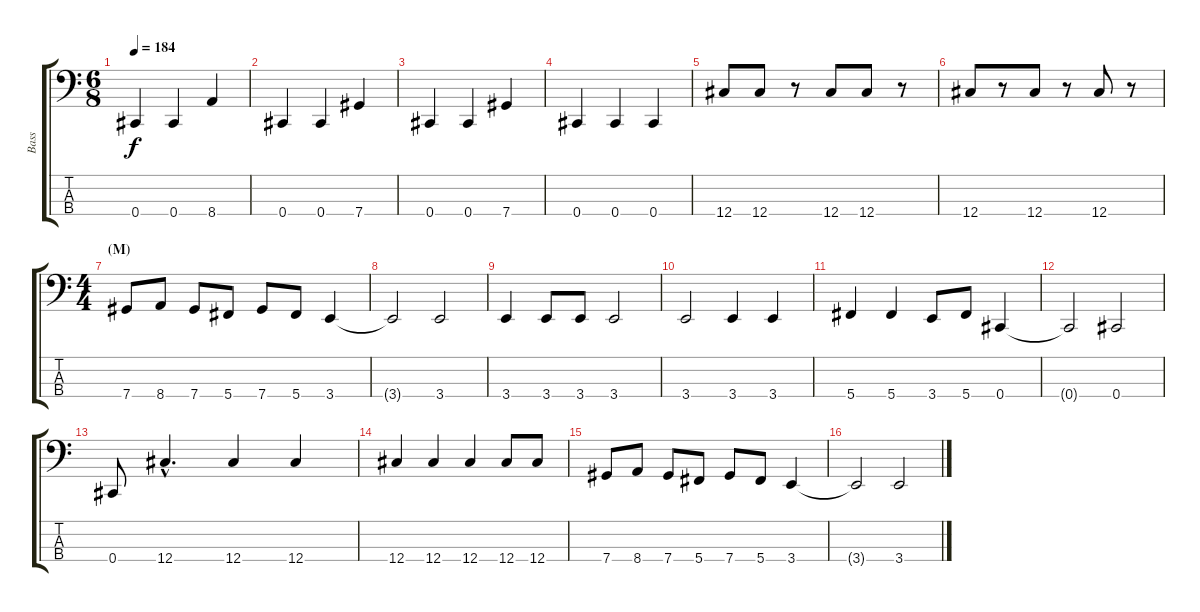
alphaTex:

\track ("Bass" "Bass") {instrument electricbassfinger}
\staff {score tabs}
\tuning (Gb2 Db2 Ab1 Db1) {hide}
\ts (6 8)
\tempo 184
\clef f4
\ks c
0.4.4{dy f} 0.4.4 8.4.4 |
0.4.4 0.4.4 7.4.4 |
0.4.4 0.4.4 7.4.4 |
0.4.4 0.4.4 0.4.4 |
12.4.8 12.4.8 r.8 12.4.8 12.4.8 r.8 |
12.4.8 r.8 12.4.8 r.8 12.4.8 r.8 |
\ts (4 4)
\section ("" "(M)")
7.4.8 8.4.8 7.4.8 5.4.8 7.4.8 5.4.8 3.4.4 |
3.4{t}.2 3.4.2 |
3.4.4 3.4.8 3.4.8 3.4.2 |
3.4.2 3.4.4 3.4.4 |
5.4.4 5.4.4 3.4.8 5.4.8 0.4.4 |
0.4{t}.2 0.4.2 |
0.4.8 12.4{hac}.4{d} 12.4.4 12.4.4 |
12.4.4 12.4.4 12.4.4 12.4.8 12.4.8 |
7.4.8 8.4.8 7.4.8 5.4.8 7.4.8 5.4.8 3.4.4 |
3.4{t}.2 3.4.2
